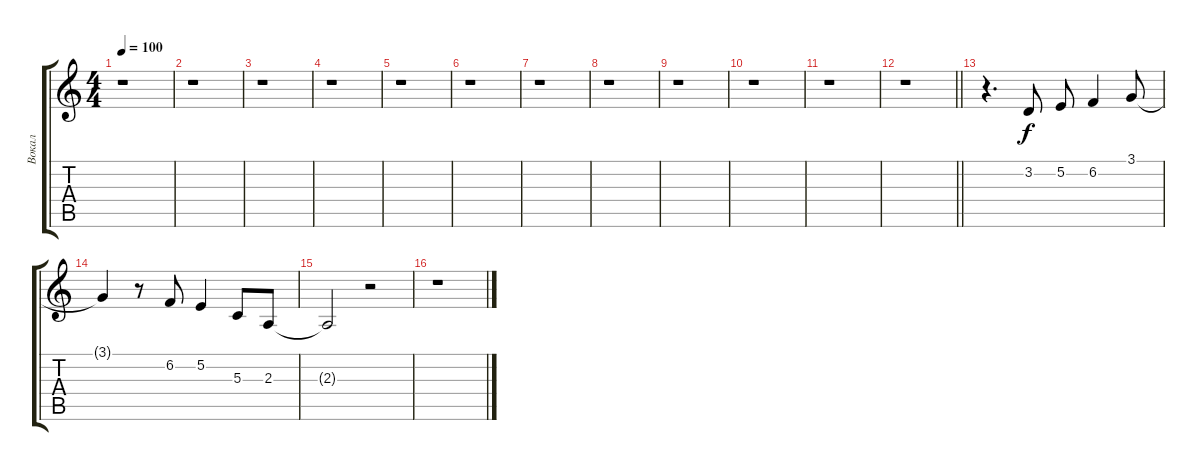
\track ("Вокал" "Вокал") {instrument tenorsax}
\staff {score tabs}
\tuning (E4 B3 G3 D3 A2 E2) {hide}
\ts (4 4)
\tempo 100
\clef g2
\ks c
r.1{dy f instrument tenorsax} |
r.1 |
r.1 |
r.1 |
r.1 |
r.1 |
r.1 |
r.1 |
r.1 |
r.1 |
r.1 |
\barLineRight lightlight
r.1 |
r.4{d} 3.2.8 5.2.8 6.2.4 3.1.8 |
3.1{t}.4 r.8 6.2.8 5.2.4 5.3.8 2.3.8 |
2.3{t}.2 r.2 |
r.1
